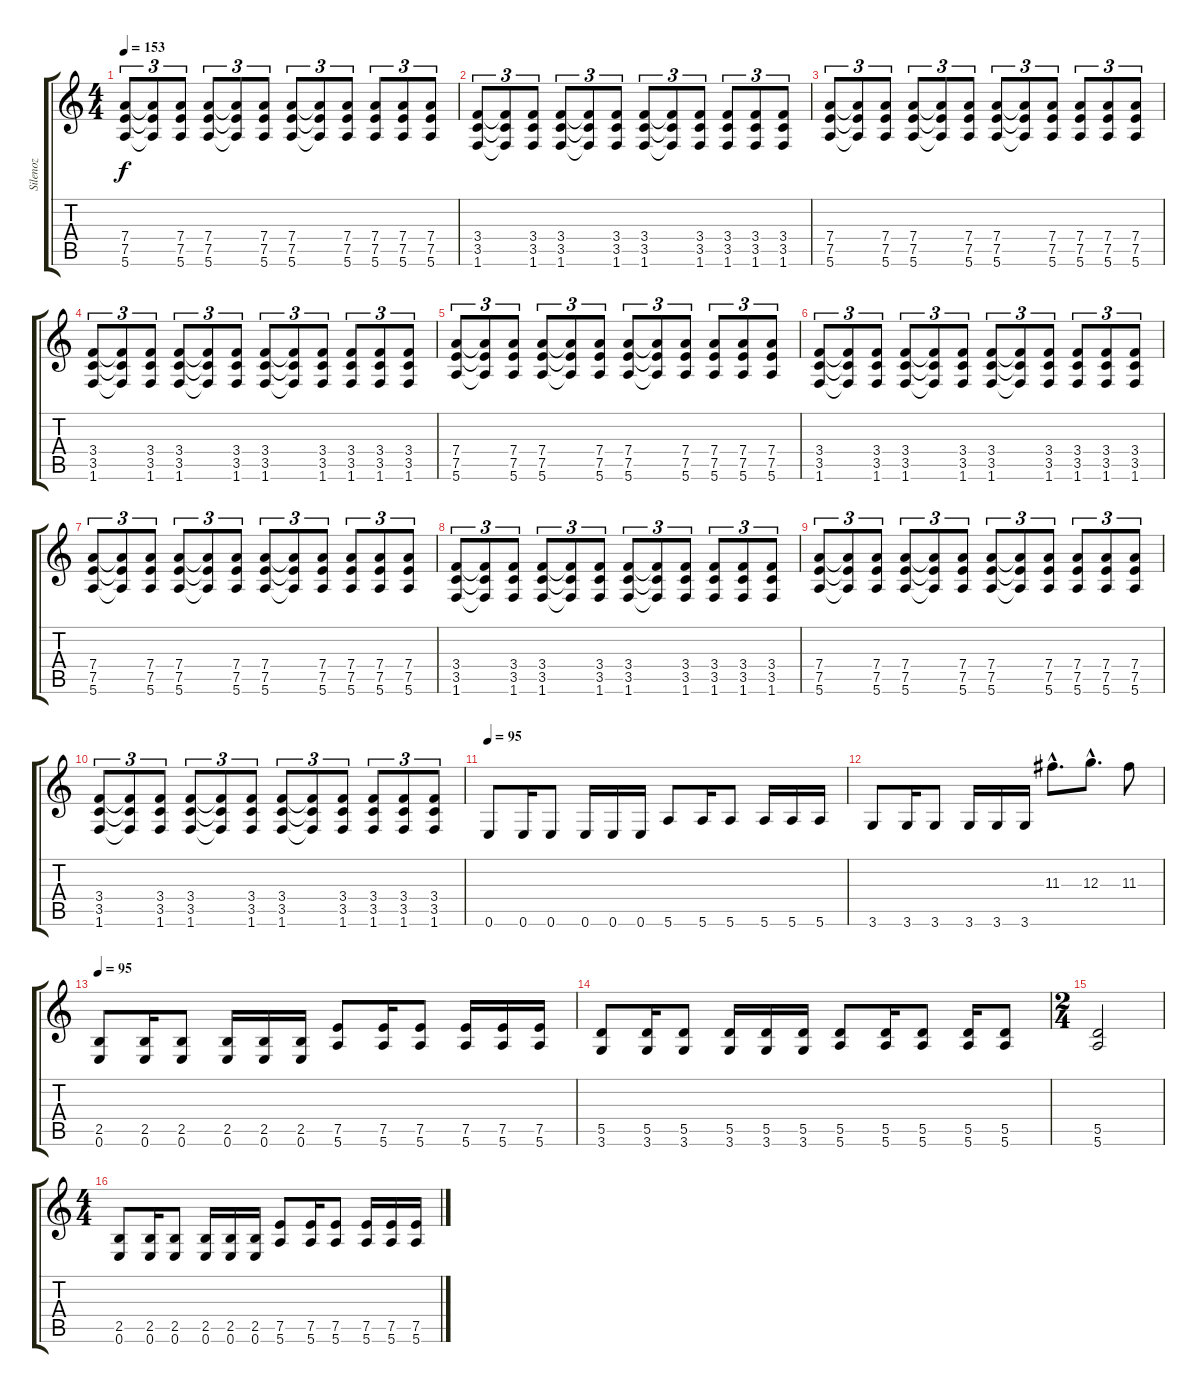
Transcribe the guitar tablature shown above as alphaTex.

\track ("Silenoz" "Silenoz") {instrument overdrivenguitar}
\staff {score tabs}
\tuning (E4 B3 G3 D3 A2 E2) {hide}
\ts (4 4)
\tempo 153
\clef g2
\ks c
(7.4 7.5 5.6).8{tu (3 2) dy f} (7.4{t} 7.5{t} 5.6{t}).8{tu (3 2)} (7.4 7.5 5.6).8{tu (3 2)} (7.4 7.5 5.6).8{tu (3 2)} (7.4{t} 7.5{t} 5.6{t}).8{tu (3 2)} (7.4 7.5 5.6).8{tu (3 2)} (7.4 7.5 5.6).8{tu (3 2)} (7.4{t} 7.5{t} 5.6{t}).8{tu (3 2)} (7.4 7.5 5.6).8{tu (3 2)} (7.4 7.5 5.6).8{tu (3 2)} (7.4 7.5 5.6).8{tu (3 2)} (7.4 7.5 5.6).8{tu (3 2)} |
(3.4 3.5 1.6).8{tu (3 2)} (3.4{t} 3.5{t} 1.6{t}).8{tu (3 2)} (3.4 3.5 1.6).8{tu (3 2)} (3.4 3.5 1.6).8{tu (3 2)} (3.4{t} 3.5{t} 1.6{t}).8{tu (3 2)} (3.4 3.5 1.6).8{tu (3 2)} (3.4 3.5 1.6).8{tu (3 2)} (3.4{t} 3.5{t} 1.6{t}).8{tu (3 2)} (3.4 3.5 1.6).8{tu (3 2)} (3.4 3.5 1.6).8{tu (3 2)} (3.4 3.5 1.6).8{tu (3 2)} (3.4 3.5 1.6).8{tu (3 2)} |
(7.4 7.5 5.6).8{tu (3 2)} (7.4{t} 7.5{t} 5.6{t}).8{tu (3 2)} (7.4 7.5 5.6).8{tu (3 2)} (7.4 7.5 5.6).8{tu (3 2)} (7.4{t} 7.5{t} 5.6{t}).8{tu (3 2)} (7.4 7.5 5.6).8{tu (3 2)} (7.4 7.5 5.6).8{tu (3 2)} (7.4{t} 7.5{t} 5.6{t}).8{tu (3 2)} (7.4 7.5 5.6).8{tu (3 2)} (7.4 7.5 5.6).8{tu (3 2)} (7.4 7.5 5.6).8{tu (3 2)} (7.4 7.5 5.6).8{tu (3 2)} |
(3.4 3.5 1.6).8{tu (3 2)} (3.4{t} 3.5{t} 1.6{t}).8{tu (3 2)} (3.4 3.5 1.6).8{tu (3 2)} (3.4 3.5 1.6).8{tu (3 2)} (3.4{t} 3.5{t} 1.6{t}).8{tu (3 2)} (3.4 3.5 1.6).8{tu (3 2)} (3.4 3.5 1.6).8{tu (3 2)} (3.4{t} 3.5{t} 1.6{t}).8{tu (3 2)} (3.4 3.5 1.6).8{tu (3 2)} (3.4 3.5 1.6).8{tu (3 2)} (3.4 3.5 1.6).8{tu (3 2)} (3.4 3.5 1.6).8{tu (3 2)} |
(7.4 7.5 5.6).8{tu (3 2)} (7.4{t} 7.5{t} 5.6{t}).8{tu (3 2)} (7.4 7.5 5.6).8{tu (3 2)} (7.4 7.5 5.6).8{tu (3 2)} (7.4{t} 7.5{t} 5.6{t}).8{tu (3 2)} (7.4 7.5 5.6).8{tu (3 2)} (7.4 7.5 5.6).8{tu (3 2)} (7.4{t} 7.5{t} 5.6{t}).8{tu (3 2)} (7.4 7.5 5.6).8{tu (3 2)} (7.4 7.5 5.6).8{tu (3 2)} (7.4 7.5 5.6).8{tu (3 2)} (7.4 7.5 5.6).8{tu (3 2)} |
(3.4 3.5 1.6).8{tu (3 2)} (3.4{t} 3.5{t} 1.6{t}).8{tu (3 2)} (3.4 3.5 1.6).8{tu (3 2)} (3.4 3.5 1.6).8{tu (3 2)} (3.4{t} 3.5{t} 1.6{t}).8{tu (3 2)} (3.4 3.5 1.6).8{tu (3 2)} (3.4 3.5 1.6).8{tu (3 2)} (3.4{t} 3.5{t} 1.6{t}).8{tu (3 2)} (3.4 3.5 1.6).8{tu (3 2)} (3.4 3.5 1.6).8{tu (3 2)} (3.4 3.5 1.6).8{tu (3 2)} (3.4 3.5 1.6).8{tu (3 2)} |
(7.4 7.5 5.6).8{tu (3 2)} (7.4{t} 7.5{t} 5.6{t}).8{tu (3 2)} (7.4 7.5 5.6).8{tu (3 2)} (7.4 7.5 5.6).8{tu (3 2)} (7.4{t} 7.5{t} 5.6{t}).8{tu (3 2)} (7.4 7.5 5.6).8{tu (3 2)} (7.4 7.5 5.6).8{tu (3 2)} (7.4{t} 7.5{t} 5.6{t}).8{tu (3 2)} (7.4 7.5 5.6).8{tu (3 2)} (7.4 7.5 5.6).8{tu (3 2)} (7.4 7.5 5.6).8{tu (3 2)} (7.4 7.5 5.6).8{tu (3 2)} |
(3.4 3.5 1.6).8{tu (3 2)} (3.4{t} 3.5{t} 1.6{t}).8{tu (3 2)} (3.4 3.5 1.6).8{tu (3 2)} (3.4 3.5 1.6).8{tu (3 2)} (3.4{t} 3.5{t} 1.6{t}).8{tu (3 2)} (3.4 3.5 1.6).8{tu (3 2)} (3.4 3.5 1.6).8{tu (3 2)} (3.4{t} 3.5{t} 1.6{t}).8{tu (3 2)} (3.4 3.5 1.6).8{tu (3 2)} (3.4 3.5 1.6).8{tu (3 2)} (3.4 3.5 1.6).8{tu (3 2)} (3.4 3.5 1.6).8{tu (3 2)} |
(7.4 7.5 5.6).8{tu (3 2)} (7.4{t} 7.5{t} 5.6{t}).8{tu (3 2)} (7.4 7.5 5.6).8{tu (3 2)} (7.4 7.5 5.6).8{tu (3 2)} (7.4{t} 7.5{t} 5.6{t}).8{tu (3 2)} (7.4 7.5 5.6).8{tu (3 2)} (7.4 7.5 5.6).8{tu (3 2)} (7.4{t} 7.5{t} 5.6{t}).8{tu (3 2)} (7.4 7.5 5.6).8{tu (3 2)} (7.4 7.5 5.6).8{tu (3 2)} (7.4 7.5 5.6).8{tu (3 2)} (7.4 7.5 5.6).8{tu (3 2)} |
(3.4 3.5 1.6).8{tu (3 2)} (3.4{t} 3.5{t} 1.6{t}).8{tu (3 2)} (3.4 3.5 1.6).8{tu (3 2)} (3.4 3.5 1.6).8{tu (3 2)} (3.4{t} 3.5{t} 1.6{t}).8{tu (3 2)} (3.4 3.5 1.6).8{tu (3 2)} (3.4 3.5 1.6).8{tu (3 2)} (3.4{t} 3.5{t} 1.6{t}).8{tu (3 2)} (3.4 3.5 1.6).8{tu (3 2)} (3.4 3.5 1.6).8{tu (3 2)} (3.4 3.5 1.6).8{tu (3 2)} (3.4 3.5 1.6).8{tu (3 2)} |
\tempo 91
\tempo 95
0.6.8 0.6.16 0.6.8 0.6.16 0.6.16 0.6.16 5.6.8 5.6.16 5.6.8 5.6.16 5.6.16 5.6.16 |
3.6.8 3.6.16 3.6.8 3.6.16 3.6.16 3.6.16 11.3{hac}.8{d} 12.3{hac}.8{d} 11.3.8 |
\tempo 95
(2.5 0.6).8{volume 12} (2.5 0.6).16 (2.5 0.6).8 (2.5 0.6).16 (2.5 0.6).16 (2.5 0.6).16 (7.5 5.6).8 (7.5 5.6).16 (7.5 5.6).8 (7.5 5.6).16 (7.5 5.6).16 (7.5 5.6).16 |
(5.5 3.6).8 (5.5 3.6).16 (5.5 3.6).8 (5.5 3.6).16 (5.5 3.6).16 (5.5 3.6).16 (5.5 5.6).8 (5.5 5.6).16 (5.5 5.6).8 (5.5 5.6).16 (5.5 5.6).8 |
\ts (2 4)
(5.5 5.6).2 |
\ts (4 4)
(2.5 0.6).8 (2.5 0.6).16 (2.5 0.6).8 (2.5 0.6).16 (2.5 0.6).16 (2.5 0.6).16 (7.5 5.6).8 (7.5 5.6).16 (7.5 5.6).8 (7.5 5.6).16 (7.5 5.6).16 (7.5 5.6).16
